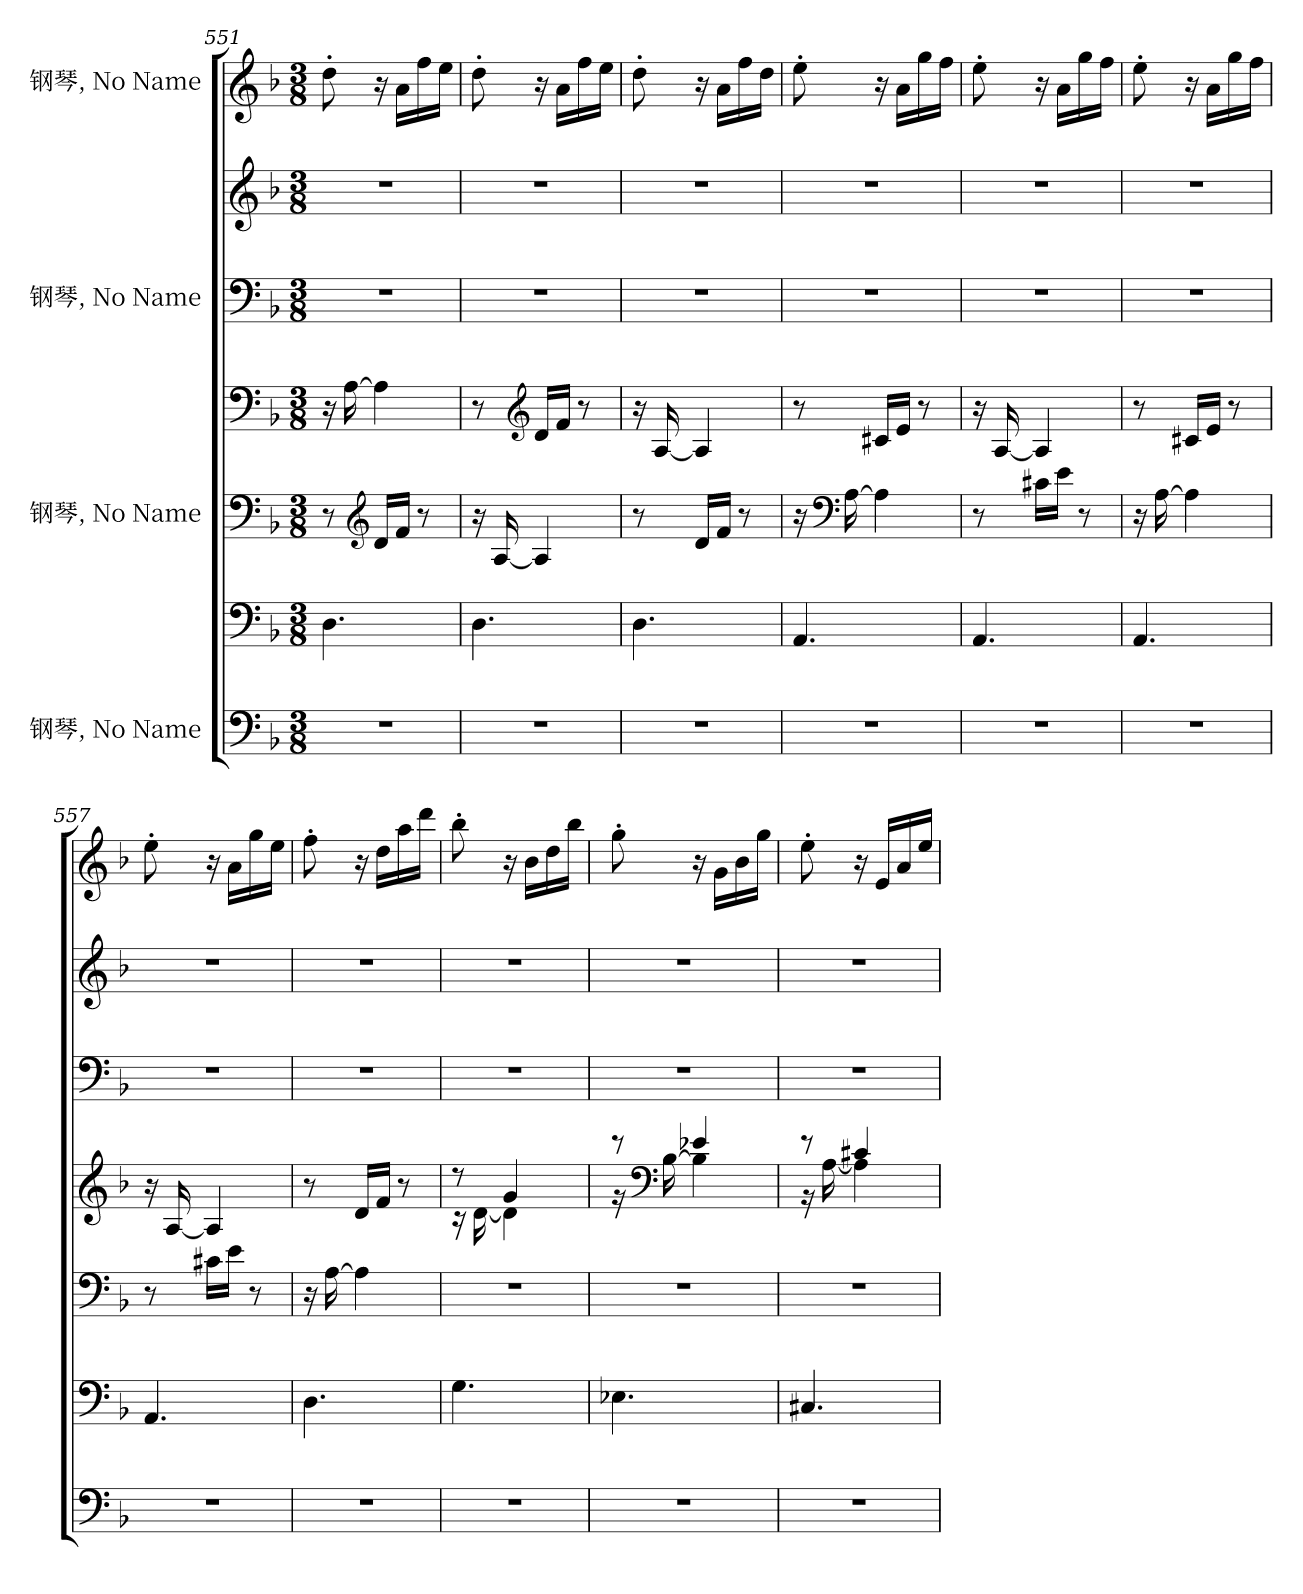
**kern	**kern	**kern	**kern	**kern	**kern	**kern
*part4	*part4	*part3	*part3	*part2	*part2	*part1
*staff7	*staff6	*staff5	*staff4	*staff3	*staff2	*staff1
*I"钢琴, No Name	*	*I"钢琴, No Name	*	*I"钢琴, No Name	*	*I"钢琴, No Name
*clefF4	*clefF4	*clefF4	*clefF4	*clefF4	*clefG2	*clefG2
*k[b-]	*k[b-]	*k[b-]	*k[b-]	*k[b-]	*k[b-]	*k[b-]
*M3/8	*M3/8	*M3/8	*M3/8	*M3/8	*M3/8	*M3/8
*MM111	*MM111	*MM111	*MM111	*MM111	*MM111	*MM111
=551	=551	=551	=551	=551	=551	=551
4.r	4.D\	8r	16r	4.r	4.r	8dd'\
.	.	.	[16A\	.	.	.
*	*	*clefG2	*	*	*	*
.	.	16d/LL	4A\]	.	.	16r
.	.	16f/JJ	.	.	.	16a\LL
.	.	8r	.	.	.	16ff\
.	.	.	.	.	.	16ee\JJ
=552	=552	=552	=552	=552	=552	=552
4.r	4.D\	16r	8r	4.r	4.r	8dd'\
.	.	[16A/	.	.	.	.
*	*	*	*clefG2	*	*	*
.	.	4A/]	16d/LL	.	.	16r
.	.	.	16f/JJ	.	.	16a\LL
.	.	.	8r	.	.	16ff\
.	.	.	.	.	.	16ee\JJ
=553	=553	=553	=553	=553	=553	=553
4.r	4.D\	8r	16r	4.r	4.r	8dd'\
.	.	.	[16A/	.	.	.
.	.	16d/LL	4A/]	.	.	16r
.	.	16f/JJ	.	.	.	16a\LL
.	.	8r	.	.	.	16ff\
.	.	.	.	.	.	16dd\JJ
=554	=554	=554	=554	=554	=554	=554
4.r	4.AA/	16r	8r	4.r	4.r	8ee'\
*	*	*clefF4	*	*	*	*
.	.	[16A\	.	.	.	.
.	.	4A\]	16c#X/LL	.	.	16r
.	.	.	16e/JJ	.	.	16a\LL
.	.	.	8r	.	.	16gg\
.	.	.	.	.	.	16ff\JJ
!!LO:PB:g=z
=555	=555	=555	=555	=555	=555	=555
4.r	4.AA/	8r	16r	4.r	4.r	8ee'\
.	.	.	[16A/	.	.	.
.	.	16c#X\LL	4A/]	.	.	16r
.	.	16e\JJ	.	.	.	16a\LL
.	.	8r	.	.	.	16gg\
.	.	.	.	.	.	16ff\JJ
=556	=556	=556	=556	=556	=556	=556
4.r	4.AA/	16r	8r	4.r	4.r	8ee'\
.	.	[16A\	.	.	.	.
.	.	4A\]	16c#X/LL	.	.	16r
.	.	.	16e/JJ	.	.	16a\LL
.	.	.	8r	.	.	16gg\
.	.	.	.	.	.	16ff\JJ
=557	=557	=557	=557	=557	=557	=557
4.r	4.AA/	8r	16r	4.r	4.r	8ee'\
.	.	.	[16A/	.	.	.
.	.	16c#X\LL	4A/]	.	.	16r
.	.	16e\JJ	.	.	.	16a\LL
.	.	8r	.	.	.	16gg\
.	.	.	.	.	.	16ee\JJ
=558	=558	=558	=558	=558	=558	=558
4.r	4.D\	16r	8r	4.r	4.r	8ff'\
.	.	[16A\	.	.	.	.
.	.	4A\]	16d/LL	.	.	16r
.	.	.	16f/JJ	.	.	16dd\LL
.	.	.	8r	.	.	16aa\
*	*	*	*	*	*	*MM109
.	.	.	.	.	.	16ddd\JJ
=559	=559	=559	=559	=559	=559	=559
*	*	*	*	*	*	*MM111
*	*	*	*^	*	*	*
4.r	4.G\	4.r	8r	16r	4.r	4.r	8bb-'\
.	.	.	.	[16d\	.	.	.
.	.	.	4g/	4d\]	.	.	16r
.	.	.	.	.	.	.	16b-\LL
.	.	.	.	.	.	.	16dd\
.	.	.	.	.	.	.	16bb-\JJ
!!LO:PB:g=z
=560	=560	=560	=560	=560	=560	=560	=560
4.r	4.E-X\	4.r	8r	16r	4.r	4.r	8gg'\
*	*	*	*clefF4	*	*	*	*
.	.	.	.	[16B-\	.	.	.
.	.	.	4e-X/	4B-\]	.	.	16r
.	.	.	.	.	.	.	16g\LL
.	.	.	.	.	.	.	16b-\
.	.	.	.	.	.	.	16gg\JJ
=561	=561	=561	=561	=561	=561	=561	=561
4.r	4.C#X/	4.r	8r	16r	4.r	4.r	8ee'\
.	.	.	.	[16A\	.	.	.
.	.	.	4c#X/	4A\]	.	.	16r
.	.	.	.	.	.	.	16e/LL
.	.	.	.	.	.	.	16a/
.	.	.	.	.	.	.	16ee/JJ
*	*	*	*v	*v	*	*	*
=	=	=	=	=	=	=
*-	*-	*-	*-	*-	*-	*-
